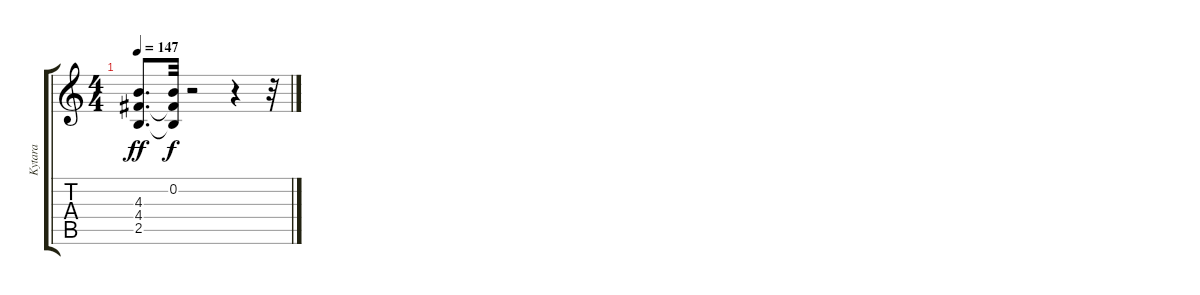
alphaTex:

\track ("Kytara" "Kytara") {instrument distortionguitar}
\staff {score tabs}
\tuning (E4 B3 G3 D3 A2 E2) {hide}
\ts (4 4)
\tempo 147
\clef g2
\ks c
(4.3 4.4 2.5).8{d dy ff} (0.2 4.4{t} 2.5{t}).32{dy f} r.2 r.4 r.32
